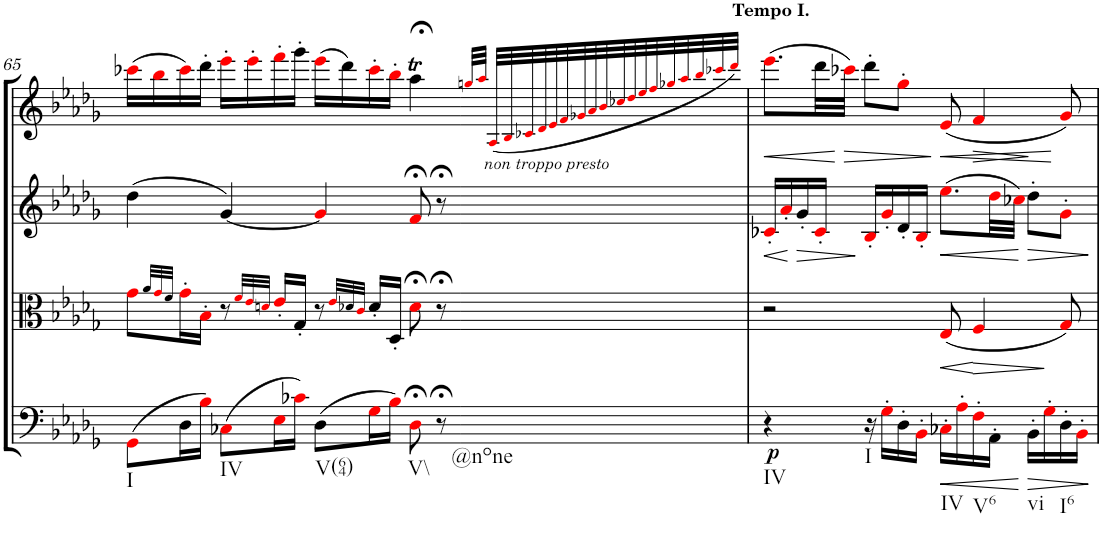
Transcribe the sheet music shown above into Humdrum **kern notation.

**kern	**dynam	**kern	**dynam	**kern	**dynam	**kern	**dynam
*part4	*part4	*part3	*part3	*part2	*part2	*part1	*part1
*staff4	*staff4	*staff3	*staff3	*staff2	*staff2	*staff1	*staff1
*I"Cello	*	*I"Viola	*	*I"2nd Violin	*	*I"1st Violin	*
*	*	*I'Vla	*	*I'Vln	*	*I'Vln	*
!!LO:PB:g=z
*clefF4	*	*clefC3	*	*clefG2	*	*clefG2	*
*k[b-e-a-d-g-]	*	*k[b-e-a-d-g-]	*	*k[b-e-a-d-g-]	*	*k[b-e-a-d-g-]	*
*D-:	*	*D-:	*	*D-:	*	*D-:	*
*M4/4	*	*M4/4	*	*M4/4	*	*M4/4	*
*met(c)	*	*met(c)	*	*met(c)	*	*met(c)	*
=65	=65	=65	=65	=65	=65	=65	=65
!LO:TX:b:t=I	!	!	!	!	!	!	!
(8GG-i\L	.	8g-i\L	.	(4dd-\	.	(16ccc-Xi\LL	.
.	.	.	.	.	.	16bb-i\	.
.	.	32qa-/LLL	.	.	.	.	.
.	.	32qg-i/	.	.	.	.	.
.	.	32qf/JJJ	.	.	.	.	.
16D-\L	.	16g-'i\L	.	.	.	16ccc-i\)	.
16B-i\JJ)	.	16B-'i\JJ	.	.	.	16ddd-'\JJ	.
!LO:TX:b:t=IV	!	!	!	!	!	!	!
(8C-Xi\L	.	8r	.	[4g-/)	.	16eee-'i\LL	.
.	.	.	.	.	.	16eee-'i\	.
.	.	32qfi/LLL	.	.	.	.	.
.	.	32qe-i/	.	.	.	.	.
.	.	32qdni/JJJ	.	.	.	.	.
16E-i\L	.	16e-'i/LL	.	.	.	16fff'i\	.
16c-Xi\JJ)	.	16G-'/JJ	.	.	.	16ggg-'\JJ	.
!LO:TX:b:t=V(64)	!	!	!	!	!	!	!
(8D-\L	.	8r	.	4g-i/]	.	(16eee-i\LL	.
.	.	.	.	.	.	16ddd-\)	.
.	.	32qe-i/LLL	.	.	.	.	.
.	.	32qd-X/	.	.	.	.	.
.	.	32qci/JJJ	.	.	.	.	.
16G-i\L	.	16d-'/LL	.	.	.	16ccc-'i\	.
16B-i\JJ)	.	16D-'/JJ	.	.	.	16bb-'i\JJ	.
!LO:TX:b:t=V\\	!	!	!	!	!	!	!
8D-;<i\	.	8d-;<i\	.	8f;<i/	.	4aa-;<T\	.
8r;<	.	8r;<	.	8r;<	.	.	.
=66-	=66-	=66-	=66-	=66-	=66-	=66-	=66-
!LO:TX:b:t=@none	!	!	!	!	!	!	!
1ryy	.	1ryy	.	1ryy	.	32ggn!i/LLL	.
.	.	.	.	.	.	32aa-!i/JJJ	.
!	!	!	!	!	!	!LO:TX:b:i:t=non troppo presto	!
.	.	.	.	.	.	(32A-!i/LLL	.
.	.	.	.	.	.	32B-!i/	.
.	.	.	.	.	.	32c-X!i/	.
.	.	.	.	.	.	32d-!i/	.
.	.	.	.	.	.	32e-!i/	.
.	.	.	.	.	.	32f!i/	.
.	.	.	.	.	.	32g-X!i/	.
.	.	.	.	.	.	32a-!i/	.
.	.	.	.	.	.	32b-!i/	.
.	.	.	.	.	.	32cc-X!i/	.
.	.	.	.	.	.	32dd-!i/	.
.	.	.	.	.	.	32ee-!i/	.
.	.	.	.	.	.	32ff!i/	.
.	.	.	.	.	.	32gg-X!i/	.
.	.	.	.	.	.	32aa-!i/	.
.	.	.	.	.	.	32bb-!i/	.
.	.	.	.	.	.	32ccc-X!i/	.
.	.	.	.	.	.	32ddd-!i/JJJ)	.
.	.	.	.	.	.	4.ryy	.
=67	=67	=67	=67	=67	=67	=67	=67
!	!	!	!	!	!	!LO:TX:a:B:t=Tempo I.	!
!LO:TX:b:t=IV	!	!	!	!	!	!	!
!	!LO:DY:b	!	!	!	!LO:HP:b	!	!LO:HP:b
4r	p	2r	.	16c-X'i/LL	<	(8.eee-i\L	<
.	.	.	.	16a-'i/	.	.	.
!	!	!	!	!	!LO:HP:n=1:b	!	!
.	.	.	.	16g-'/	[ >	.	.
.	.	.	.	16c-'i/JJ	.	32ddd-\LL	.
!	!	!	!	!	!	!	!LO:HP:n=1:b
.	.	.	.	.	.	32ccc-Xi\JJJ)	[ >
!LO:TX:b:t=I	!	!	!	!	!	!	!
16r	.	.	.	16B-'i/LL	]	8ddd-'\L	.
16G-'i\LL	.	.	.	16g-'i/	.	.	.
16D-'\	.	.	.	16d-'/	.	8gg-'i\J	.
16BB-'i\JJ	.	.	.	16B-'i/JJ	.	.	.
!LO:TX:b:t=IV	!	!	!	!	!	!	!
!	!LO:HP:b	!	!LO:HP:b	!	!LO:HP:b	!	!LO:HP:n=1:b
16C-X'i\LL	<	(8E-i/	<	(8.ee-i\L	<	(8e-i/	] <
16A-'i\	.	.	.	.	.	.	.
!LO:TX:b:t=V6	!	!	!	!	!	!	!
!	!	!	!LO:HP:b	!	!	!	!LO:HP:b
16F'i\	.	4Fi/	>	.	.	4fi/	>
16AA-'\JJ	.	.	.	32dd-i\LL	.	.	.
.	.	.	.	32cc-Xi\JJJ)	.	.	.
!LO:TX:b:t=vi	!	!	!	!	!	!	!
!	!LO:HP:n=1:b	!	!	!	!LO:HP:n=1:b	!	!
16BB-'\LL	[ >	.	.	8dd-'\L	[ >	.	.
16G-'i\	.	.	.	.	.	.	.
!LO:TX:b:t=I6	!	!	!	!	!	!	!
16D-'\	.	8G-i/)	[	8g-'i\J	.	8g-i/)	[
16BB-'i\JJ	.	.	.	.	.	.	.
.	]	.	]	.	]	.	]
=	=	=	=	=	=	=	=
*-	*-	*-	*-	*-	*-	*-	*-
